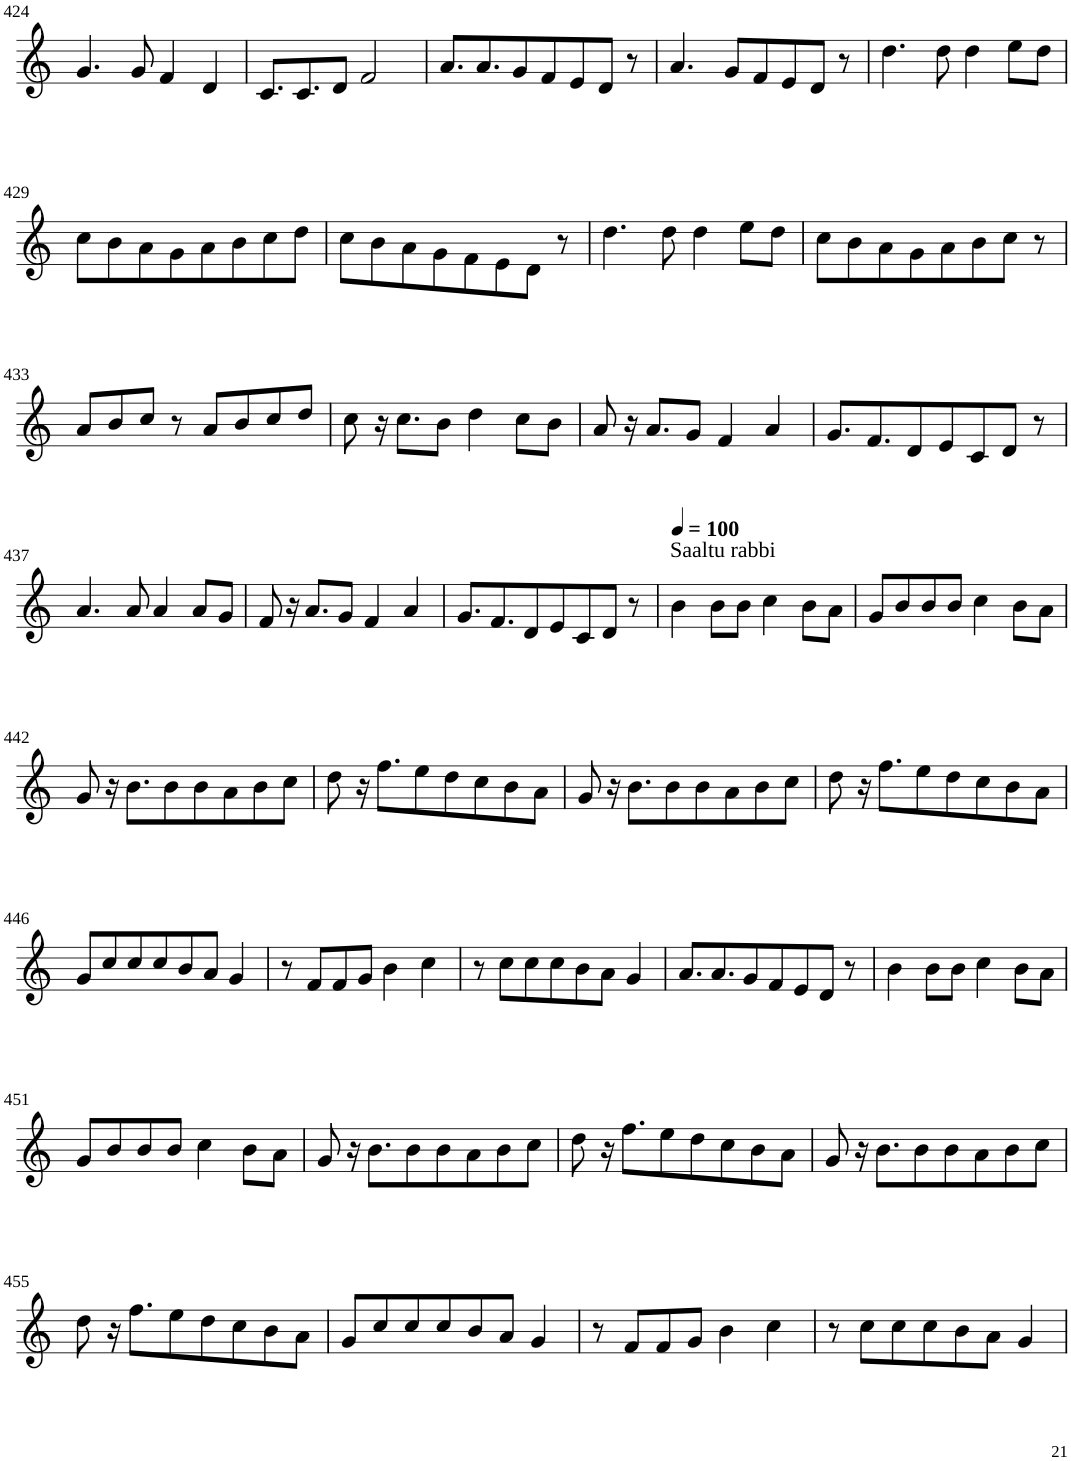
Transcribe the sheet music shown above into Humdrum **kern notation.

**kern
*part1
*staff1
*I"Violin
!!LO:PB:g=z
*clefG2
*k[]
*M8/8
=424
4.g/
8g/
4f/
4d/
=425
8.c/L
8.c/
8d/J
2f/
=426
8.a/L
8.a/
8g/
8f/
8e/
8d/J
8r
=427
4.a/
8g/L
8f/
8e/
8d/J
8r
=428
4.dd\
8dd\
4dd\
8ee\L
8dd\J
!!LO:LB:g=z
=429
8cc\L
8b\
8a\
8g\
8a\
8b\
8cc\
8dd\J
=430
8cc\L
8b\
8a\
8g\
8f\
8e\
8d\J
8r
=431
4.dd\
8dd\
4dd\
8ee\L
8dd\J
=432
8cc\L
8b\
8a\
8g\
8a\
8b\
8cc\J
8r
!!LO:LB:g=z
=433
8a/L
8b/
8cc/J
8r
8a/L
8b/
8cc/
8dd/J
=434
8cc\
16r
8.cc\L
8b\J
4dd\
8cc\L
8b\J
=435
8a/
16r
8.a/L
8g/J
4f/
4a/
=436
8.g/L
8.f/
8d/
8e/
8c/
8d/J
8r
!!LO:LB:g=z
=437
4.a/
8a/
4a/
8a/L
8g/J
=438
8f/
16r
8.a/L
8g/J
4f/
4a/
=439
8.g/L
8.f/
8d/
8e/
8c/
8d/J
8r
=440
*MM100
!LO:TX:a:t=Saaltu rabbi
4b\
8b\L
8b\J
4cc\
8b\L
8a\J
=441
8g/L
8b/
8b/
8b/J
4cc\
8b\L
8a\J
!!LO:LB:g=z
=442
8g/
16r
8.b\L
8b\
8b\
8a\
8b\
8cc\J
=443
8dd\
16r
8.ff\L
8ee\
8dd\
8cc\
8b\
8a\J
=444
8g/
16r
8.b\L
8b\
8b\
8a\
8b\
8cc\J
=445
8dd\
16r
8.ff\L
8ee\
8dd\
8cc\
8b\
8a\J
!!LO:LB:g=z
=446
8g/L
8cc/
8cc/
8cc/
8b/
8a/J
4g/
=447
8r
8f/L
8f/
8g/J
4b\
4cc\
=448
8r
8cc\L
8cc\
8cc\
8b\
8a\J
4g/
=449
8.a/L
8.a/
8g/
8f/
8e/
8d/J
8r
=450
4b\
8b\L
8b\J
4cc\
8b\L
8a\J
!!LO:LB:g=z
=451
8g/L
8b/
8b/
8b/J
4cc\
8b\L
8a\J
=452
8g/
16r
8.b\L
8b\
8b\
8a\
8b\
8cc\J
=453
8dd\
16r
8.ff\L
8ee\
8dd\
8cc\
8b\
8a\J
=454
8g/
16r
8.b\L
8b\
8b\
8a\
8b\
8cc\J
!!LO:LB:g=z
=455
8dd\
16r
8.ff\L
8ee\
8dd\
8cc\
8b\
8a\J
=456
8g/L
8cc/
8cc/
8cc/
8b/
8a/J
4g/
=457
8r
8f/L
8f/
8g/J
4b\
4cc\
=458
8r
8cc\L
8cc\
8cc\
8b\
8a\J
4g/
=
*-
